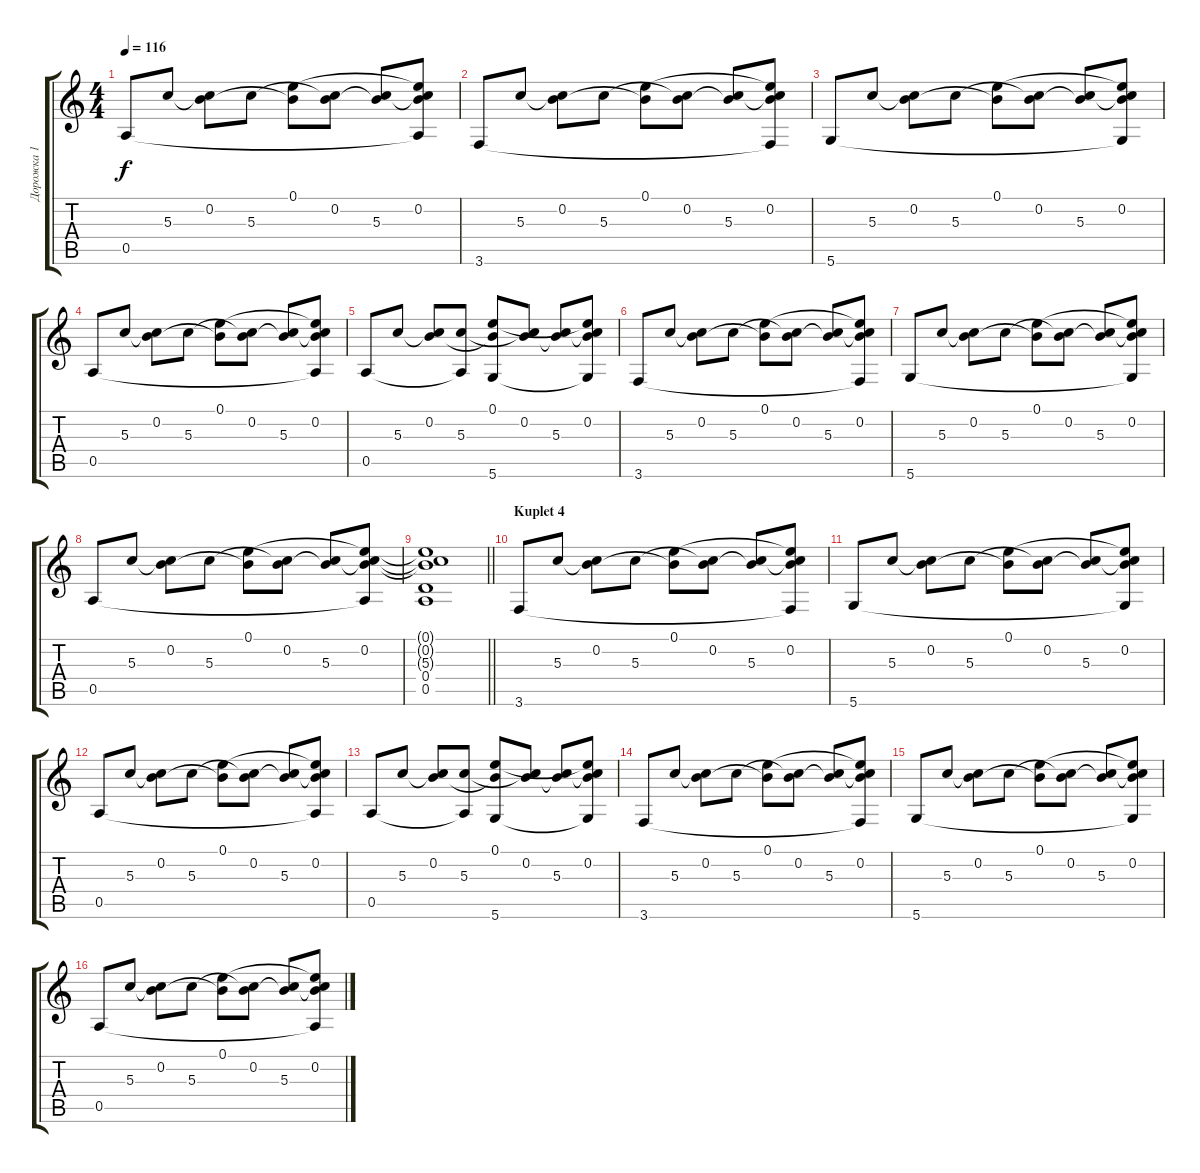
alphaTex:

\track ("Дорожка 1" "Дорожка 1") {instrument acousticguitarsteel}
\staff {score tabs}
\tuning (E4 B3 G3 D3 A2 D2) {hide}
\ts (4 4)
\tempo 116
\clef g2
\ks c
0.5.8{dy f} 5.3.8 (0.2 5.3{t}).8 5.3.8 (0.1 0.2{t}).8 (0.2 5.3{t}).8 (0.2{t} 5.3).8 (0.1{t} 0.2 5.3{t} 0.5{t}).8 |
3.6.8 5.3.8 (0.2 5.3{t}).8 5.3.8 (0.1 0.2{t}).8 (0.2 5.3{t}).8 (0.2{t} 5.3).8 (0.1{t} 0.2 5.3{t} 3.6{t}).8 |
5.6.8 5.3.8 (0.2 5.3{t}).8 5.3.8 (0.1 0.2{t}).8 (0.2 5.3{t}).8 (0.2{t} 5.3).8 (0.1{t} 0.2 5.3{t} 5.6{t}).8 |
0.5.8 5.3.8 (0.2 5.3{t}).8 5.3.8 (0.1 0.2{t}).8 (0.2 5.3{t}).8 (0.2{t} 5.3).8 (0.1{t} 0.2 5.3{t} 0.5{t}).8 |
0.5.8 5.3.8 (0.2 5.3{t}).8 (5.3 0.5{t}).8 (0.1 0.2{t} 5.6).8 (0.2 5.3{t}).8 (0.2{t} 5.3).8 (0.1{t} 0.2 5.3{t} 5.6{t}).8 |
3.6.8 5.3.8 (0.2 5.3{t}).8 5.3.8 (0.1 0.2{t}).8 (0.2 5.3{t}).8 (0.2{t} 5.3).8 (0.1{t} 0.2 5.3{t} 3.6{t}).8 |
5.6.8 5.3.8 (0.2 5.3{t}).8 5.3.8 (0.1 0.2{t}).8 (0.2 5.3{t}).8 (0.2{t} 5.3).8 (0.1{t} 0.2 5.3{t} 5.6{t}).8 |
0.5.8 5.3.8 (0.2 5.3{t}).8 5.3.8 (0.1 0.2{t}).8 (0.2 5.3{t}).8 (0.2{t} 5.3).8 (0.1{t} 0.2 5.3{t} 0.5{t}).8 |
\barLineRight lightlight
(0.1{t} 0.2{t} 5.3{t} 0.4 0.5).1 |
\section ("" "Kuplet 4")
3.6.8 5.3.8 (0.2 5.3{t}).8 5.3.8 (0.1 0.2{t}).8 (0.2 5.3{t}).8 (0.2{t} 5.3).8 (0.1{t} 0.2 5.3{t} 3.6{t}).8 |
5.6.8 5.3.8 (0.2 5.3{t}).8 5.3.8 (0.1 0.2{t}).8 (0.2 5.3{t}).8 (0.2{t} 5.3).8 (0.1{t} 0.2 5.3{t} 5.6{t}).8 |
0.5.8 5.3.8 (0.2 5.3{t}).8 5.3.8 (0.1 0.2{t}).8 (0.2 5.3{t}).8 (0.2{t} 5.3).8 (0.1{t} 0.2 5.3{t} 0.5{t}).8 |
0.5.8 5.3.8 (0.2 5.3{t}).8 (5.3 0.5{t}).8 (0.1 0.2{t} 5.6).8 (0.2 5.3{t}).8 (0.2{t} 5.3).8 (0.1{t} 0.2 5.3{t} 5.6{t}).8 |
3.6.8 5.3.8 (0.2 5.3{t}).8 5.3.8 (0.1 0.2{t}).8 (0.2 5.3{t}).8 (0.2{t} 5.3).8 (0.1{t} 0.2 5.3{t} 3.6{t}).8 |
5.6.8 5.3.8 (0.2 5.3{t}).8 5.3.8 (0.1 0.2{t}).8 (0.2 5.3{t}).8 (0.2{t} 5.3).8 (0.1{t} 0.2 5.3{t} 5.6{t}).8 |
0.5.8 5.3.8 (0.2 5.3{t}).8 5.3.8 (0.1 0.2{t}).8 (0.2 5.3{t}).8 (0.2{t} 5.3).8 (0.1{t} 0.2 5.3{t} 0.5{t}).8
